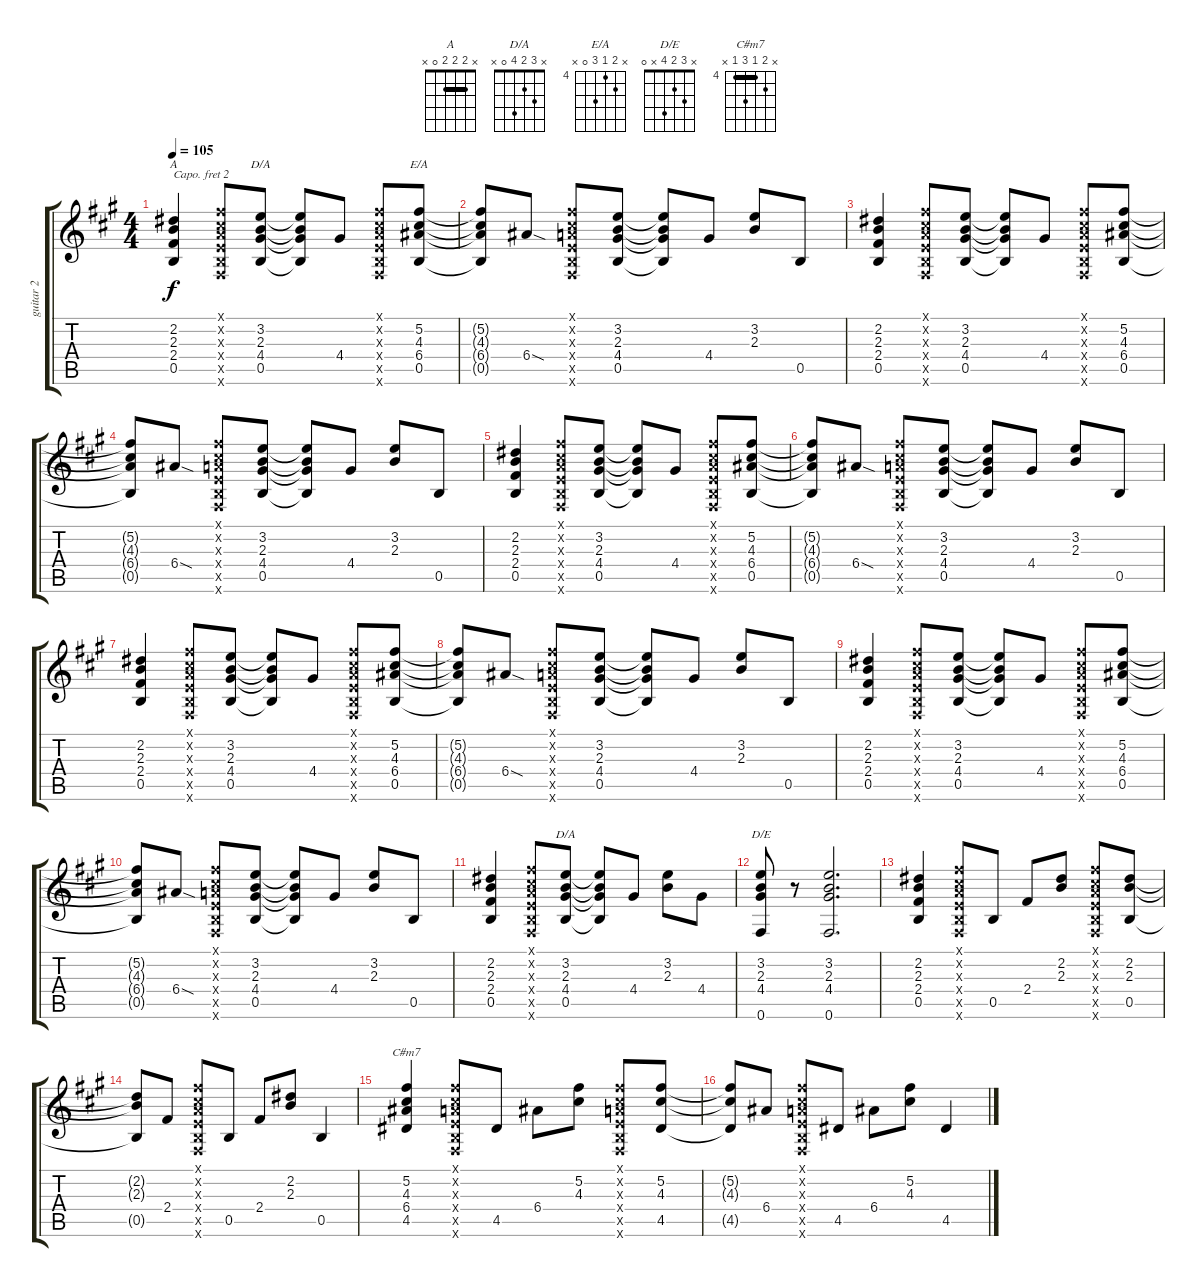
\track ("guitar 2" "guitar 2") {instrument acousticguitarsteel}
\staff {score tabs}
\capo 2
\tuning (E4 B3 G3 D3 A2 E2) {hide}
\chord ("A" x 2 2 2 0 x) {barre 2}
\chord ("D/A" 2 3 2 0 0 x) {barre 2}
\chord ("E/A" x 5 4 6 0 x) {firstfret 4}
\chord ("D/A" x 3 2 4 0 x)
\chord ("D/E" x 3 2 4 x 0)
\chord ("C#m7" x 5 4 6 4 x) {firstfret 4 barre 4}
\ts (4 4)
\tempo 105
\clef g2
\ks a
(2.2 2.3 2.4 0.5).4{ch "A" dy f instrument acousticguitarsteel} (0.1{x} 0.2{x} 0.3{x} 0.4{x} 0.5{x} 0.6{x}).8 (3.2 2.3 4.4 0.5).8{ch "D/A"} (3.2{t} 2.3{t} 4.4{t} 0.5{t}).8 4.4.8 (0.1{x} 0.2{x} 0.3{x} 0.4{x} 0.5{x} 0.6{x}).8 (5.2 4.3 6.4 0.5).8{ch "E/A"} |
(5.2{t} 4.3{t} 6.4{t} 0.5{t}).8 6.4{sod}.8 (0.1{x} 0.2{x} 0.3{x} 0.4{x} 0.5{x} 0.6{x}).8 (3.2 2.3 4.4 0.5).8 (3.2{t} 2.3{t} 4.4{t} 0.5{t}).8 4.4.8 (3.2 2.3).8 0.5.8 |
(2.2 2.3 2.4 0.5).4 (0.1{x} 0.2{x} 0.3{x} 0.4{x} 0.5{x} 0.6{x}).8 (3.2 2.3 4.4 0.5).8 (3.2{t} 2.3{t} 4.4{t} 0.5{t}).8 4.4.8 (0.1{x} 0.2{x} 0.3{x} 0.4{x} 0.5{x} 0.6{x}).8 (5.2 4.3 6.4 0.5).8 |
(5.2{t} 4.3{t} 6.4{t} 0.5{t}).8 6.4{sod}.8 (0.1{x} 0.2{x} 0.3{x} 0.4{x} 0.5{x} 0.6{x}).8 (3.2 2.3 4.4 0.5).8 (3.2{t} 2.3{t} 4.4{t} 0.5{t}).8 4.4.8 (3.2 2.3).8 0.5.8 |
(2.2 2.3 2.4 0.5).4 (0.1{x} 0.2{x} 0.3{x} 0.4{x} 0.5{x} 0.6{x}).8 (3.2 2.3 4.4 0.5).8 (3.2{t} 2.3{t} 4.4{t} 0.5{t}).8 4.4.8 (0.1{x} 0.2{x} 0.3{x} 0.4{x} 0.5{x} 0.6{x}).8 (5.2 4.3 6.4 0.5).8 |
(5.2{t} 4.3{t} 6.4{t} 0.5{t}).8 6.4{sod}.8 (0.1{x} 0.2{x} 0.3{x} 0.4{x} 0.5{x} 0.6{x}).8 (3.2 2.3 4.4 0.5).8 (3.2{t} 2.3{t} 4.4{t} 0.5{t}).8 4.4.8 (3.2 2.3).8 0.5.8 |
(2.2 2.3 2.4 0.5).4 (0.1{x} 0.2{x} 0.3{x} 0.4{x} 0.5{x} 0.6{x}).8 (3.2 2.3 4.4 0.5).8 (3.2{t} 2.3{t} 4.4{t} 0.5{t}).8 4.4.8 (0.1{x} 0.2{x} 0.3{x} 0.4{x} 0.5{x} 0.6{x}).8 (5.2 4.3 6.4 0.5).8 |
(5.2{t} 4.3{t} 6.4{t} 0.5{t}).8 6.4{sod}.8 (0.1{x} 0.2{x} 0.3{x} 0.4{x} 0.5{x} 0.6{x}).8 (3.2 2.3 4.4 0.5).8 (3.2{t} 2.3{t} 4.4{t} 0.5{t}).8 4.4.8 (3.2 2.3).8 0.5.8 |
(2.2 2.3 2.4 0.5).4 (0.1{x} 0.2{x} 0.3{x} 0.4{x} 0.5{x} 0.6{x}).8 (3.2 2.3 4.4 0.5).8 (3.2{t} 2.3{t} 4.4{t} 0.5{t}).8 4.4.8 (0.1{x} 0.2{x} 0.3{x} 0.4{x} 0.5{x} 0.6{x}).8 (5.2 4.3 6.4 0.5).8 |
(5.2{t} 4.3{t} 6.4{t} 0.5{t}).8 6.4{sod}.8 (0.1{x} 0.2{x} 0.3{x} 0.4{x} 0.5{x} 0.6{x}).8 (3.2 2.3 4.4 0.5).8 (3.2{t} 2.3{t} 4.4{t} 0.5{t}).8 4.4.8 (3.2 2.3).8 0.5.8 |
(2.2 2.3 2.4 0.5).4 (0.1{x} 0.2{x} 0.3{x} 0.4{x} 0.5{x} 0.6{x}).8 (3.2 2.3 4.4 0.5).8{ch "D/A"} (3.2{t} 2.3{t} 4.4{t} 0.5{t}).8 4.4.8 (3.2 2.3).8 4.4.8 |
(3.2 2.3 4.4 0.6).8{ch "D/E"} r.8 (3.2 2.3 4.4 0.6).2{d} |
(2.2 2.3 2.4 0.5).4 (0.1{x} 0.2{x} 0.3{x} 0.4{x} 0.5{x} 0.6{x}).8 0.5.8 2.4.8 (2.2 2.3).8 (0.1{x} 0.2{x} 0.3{x} 0.4{x} 0.5{x} 0.6{x}).8 (2.2 2.3 0.5).8 |
(2.2{t} 2.3{t} 0.5{t}).8 2.4.8 (0.1{x} 0.2{x} 0.3{x} 0.4{x} 0.5{x} 0.6{x}).8 0.5.8 2.4.8 (2.2 2.3).8 0.5.4 |
(5.2 4.3 6.4 4.5).4{ch "C#m7"} (0.1{x} 0.2{x} 0.3{x} 0.4{x} 0.5{x} 0.6{x}).8 4.5.8 6.4.8 (5.2 4.3).8 (0.1{x} 0.2{x} 0.3{x} 0.4{x} 0.5{x} 0.6{x}).8 (5.2 4.3 4.5).8 |
(5.2{t} 4.3{t} 4.5{t}).8 6.4.8 (0.1{x} 0.2{x} 0.3{x} 0.4{x} 0.5{x} 0.6{x}).8 4.5.8 6.4.8 (5.2 4.3).8 4.5.4
